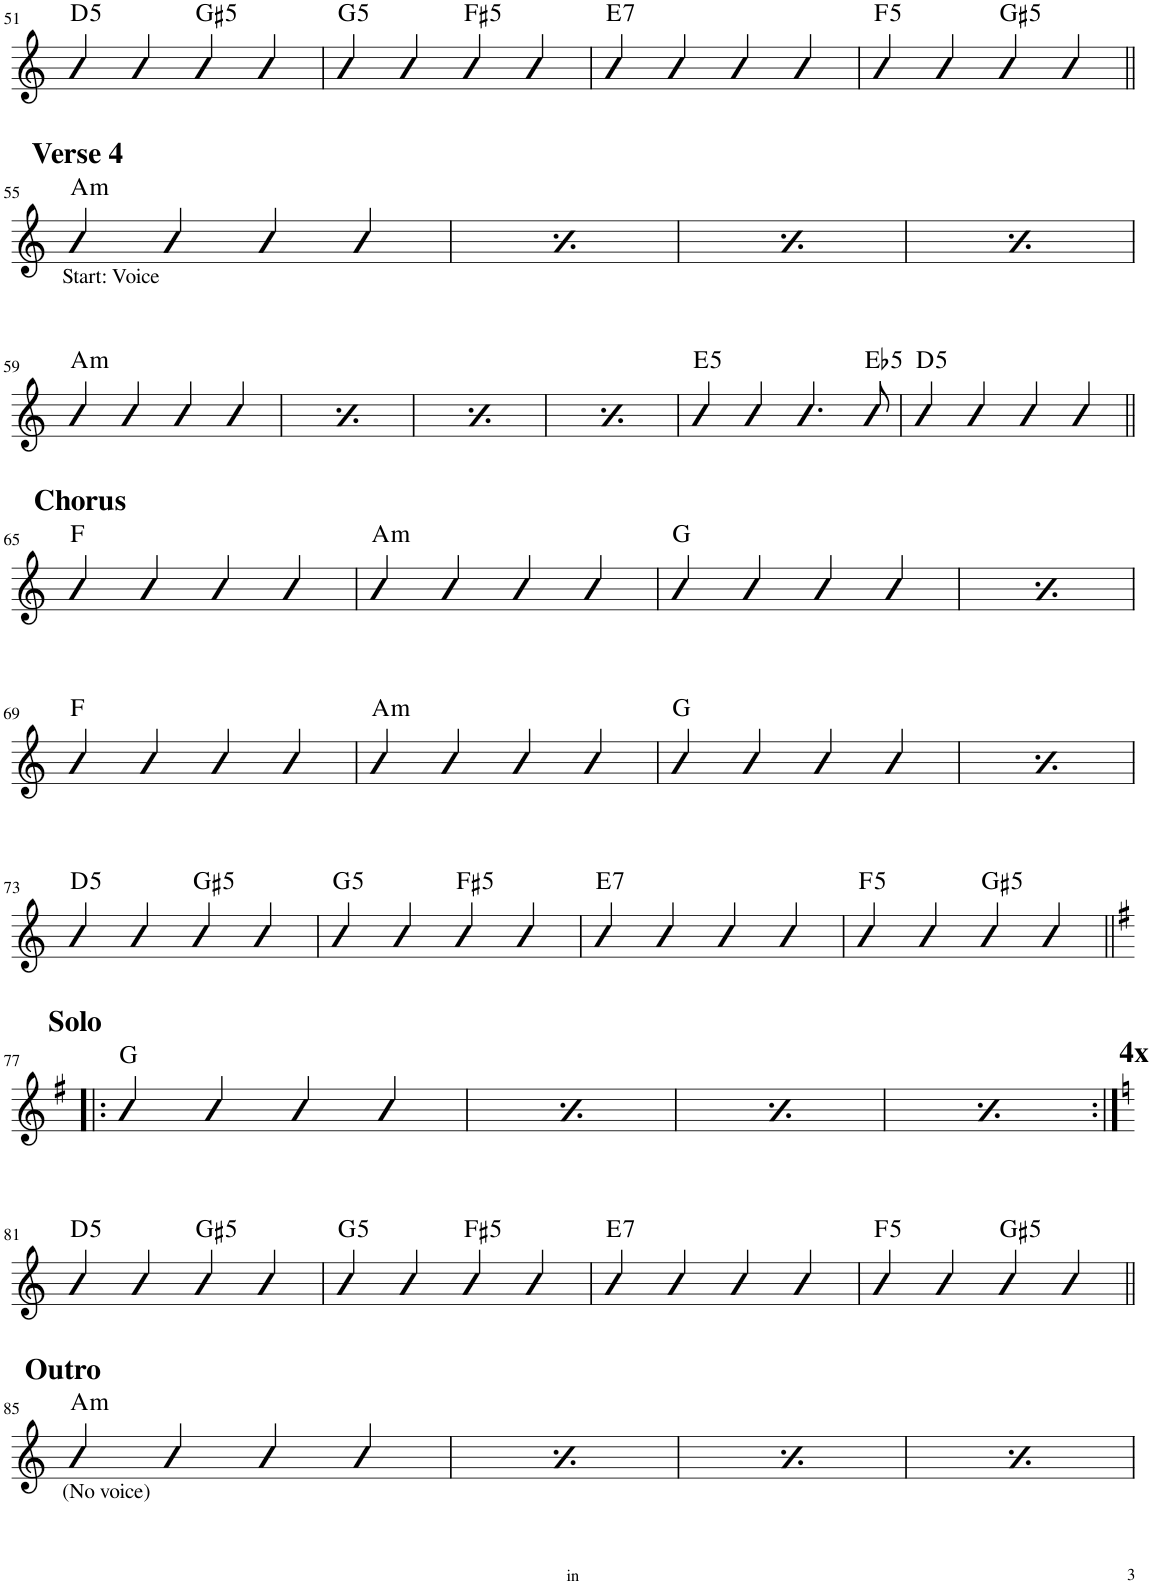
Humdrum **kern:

**kern	**harte
*part1	*part1
*staff1	*
*I"Guitare électrique	*
!!LO:PB:g=z
*clefG2	*
*k[]	*
*M4/4	*
=51	=51
!	!LO:H:kt=5
4G/	D:(1,5)
4G/	.
!	!LO:H:kt=5
4Gn/	G#:(1,5)
4G/	.
=52	=52
!	!LO:H:kt=5
4G/	G:(1,5)
4G/	.
!	!LO:H:kt=5
4G/	F#:(1,5)
4G/	.
=53	=53
!	!LO:H:kt=7
4Gn/	E:7
4G/	.
4G/	.
4G/	.
=54	=54
!	!LO:H:kt=5
4G/	F:(1,5)
4G/	.
!	!LO:H:kt=5
4Gn/	G#:(1,5)
4G/	.
!!LO:LB:g=z
=55||	=55||
!LO:TX:b:t=Start&colon; Voice	!
!LO:TX:a:B:t=Verse 4	!LO:H:kt=m
4G/	A:min
4G/	.
4G/	.
4G/	.
=56	=56
!LO:TX:b:t=Start&colon; Voice	!
!LO:TX:a:B:t=Verse 4	!LO:H:kt=m
4G/	A:min
4G/	.
4G/	.
4G/	.
=57	=57
!LO:TX:b:t=Start&colon; Voice	!
!LO:TX:a:B:t=Verse 4	!LO:H:kt=m
4G/	A:min
4G/	.
4G/	.
4G/	.
=58	=58
!LO:TX:b:t=Start&colon; Voice	!
!LO:TX:a:B:t=Verse 4	!LO:H:kt=m
4G/	A:min
4G/	.
4G/	.
4G/	.
!!LO:LB:g=z
=59	=59
!	!LO:H:kt=m
4G/	A:min
4G/	.
4G/	.
4G/	.
=60	=60
!	!LO:H:kt=m
4G/	A:min
4G/	.
4G/	.
4G/	.
=61	=61
!	!LO:H:kt=m
4G/	A:min
4G/	.
4G/	.
4G/	.
=62	=62
!	!LO:H:kt=m
4G/	A:min
4G/	.
4G/	.
4G/	.
=63	=63
!	!LO:H:kt=5
4G/	E:(1,5)
4G/	.
4.G/	.
!	!LO:H:kt=5
8G/	Eb:(1,5)
=64	=64
!	!LO:H:kt=5
4G/	D:(1,5)
4G/	.
4G/	.
4G/	.
!!LO:LB:g=z
=65||	=65||
!LO:TX:a:B:t=Chorus	!
4G/	F:maj
4G/	.
4G/	.
4G/	.
=66	=66
!	!LO:H:kt=m
4G/	A:min
4G/	.
4G/	.
4G/	.
=67	=67
4G/	G:maj
4G/	.
4G/	.
4G/	.
=68	=68
4G/	G:maj
4G/	.
4G/	.
4G/	.
!!LO:LB:g=z
=69	=69
4G/	F:maj
4G/	.
4G/	.
4G/	.
=70	=70
!	!LO:H:kt=m
4G/	A:min
4G/	.
4G/	.
4G/	.
=71	=71
4G/	G:maj
4G/	.
4G/	.
4G/	.
=72	=72
4G/	G:maj
4G/	.
4G/	.
4G/	.
!!LO:LB:g=z
=73	=73
!	!LO:H:kt=5
4G/	D:(1,5)
4G/	.
!	!LO:H:kt=5
4Gn/	G#:(1,5)
4G/	.
=74	=74
!	!LO:H:kt=5
4G/	G:(1,5)
4G/	.
!	!LO:H:kt=5
4G/	F#:(1,5)
4G/	.
=75	=75
!	!LO:H:kt=7
4Gn/	E:7
4G/	.
4G/	.
4G/	.
=76	=76
!	!LO:H:kt=5
4G/	F:(1,5)
4G/	.
!	!LO:H:kt=5
4Gn/	G#:(1,5)
4G/	.
!!LO:LB:g=z
=77!|:	=77!|:
*k[f#]	*
!LO:TX:a:B:t=Solo	!
4G/	G:maj
4G/	.
4G/	.
4G/	.
=78	=78
!LO:TX:a:B:t=Solo	!
4G/	G:maj
4G/	.
4G/	.
4G/	.
=79	=79
!LO:TX:a:B:t=Solo	!
4G/	G:maj
4G/	.
4G/	.
4G/	.
=80	=80
!LO:TX:a:B:t=Solo	!
4G/	G:maj
4G/	.
4G/	.
4G/	.
!!LO:LB:g=z
=81:|!	=81:|!
*k[]	*
!	!LO:H:kt=5
4G/	D:(1,5)
4G/	.
!	!LO:H:kt=5
4Gn/	G#:(1,5)
4G/	.
=82	=82
!	!LO:H:kt=5
4G/	G:(1,5)
4G/	.
!	!LO:H:kt=5
4G/	F#:(1,5)
4G/	.
=83	=83
!	!LO:H:kt=7
4Gn/	E:7
4G/	.
4G/	.
4G/	.
=84	=84
!	!LO:H:kt=5
4G/	F:(1,5)
4G/	.
!	!LO:H:kt=5
4Gn/	G#:(1,5)
4G/	.
!!LO:LB:g=z
=85||	=85||
!LO:TX:b:t=(No voice)	!
!LO:TX:a:B:t=Outro	!LO:H:kt=m
4G/	A:min
4G/	.
4G/	.
4G/	.
=86	=86
!LO:TX:b:t=(No voice)	!
!LO:TX:a:B:t=Outro	!LO:H:kt=m
4G/	A:min
4G/	.
4G/	.
4G/	.
=87	=87
!LO:TX:b:t=(No voice)	!
!LO:TX:a:B:t=Outro	!LO:H:kt=m
4G/	A:min
4G/	.
4G/	.
4G/	.
=88	=88
!LO:TX:b:t=(No voice)	!
!LO:TX:a:B:t=Outro	!LO:H:kt=m
4G/	A:min
4G/	.
4G/	.
4G/	.
=	=
*-	*-
